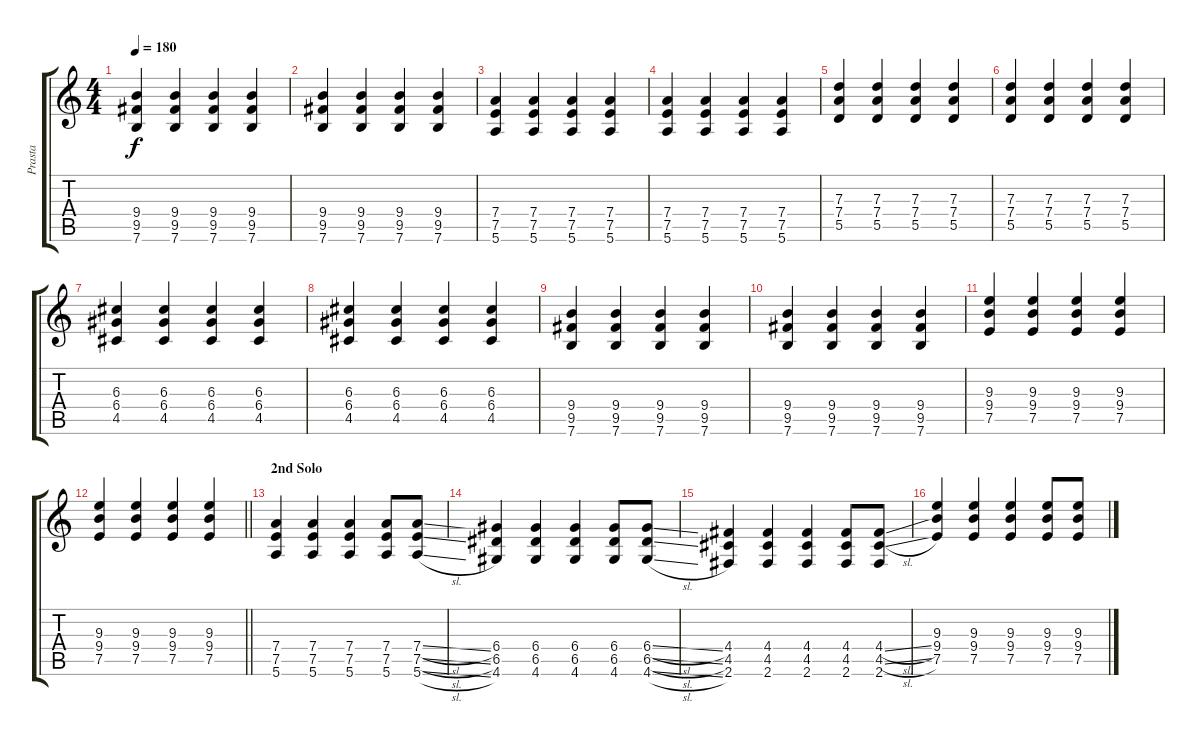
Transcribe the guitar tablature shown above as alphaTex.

\track ("Prasta" "Prasta") {instrument distortionguitar}
\staff {score tabs}
\tuning (E4 B3 G3 D3 A2 E2) {hide}
\ts (4 4)
\tempo 180
\clef g2
\ks c
(9.4 9.5 7.6).4{dy f} (9.4 9.5 7.6).4 (9.4 9.5 7.6).4 (9.4 9.5 7.6).4 |
(9.4 9.5 7.6).4 (9.4 9.5 7.6).4 (9.4 9.5 7.6).4 (9.4 9.5 7.6).4 |
(7.4 7.5 5.6).4 (7.4 7.5 5.6).4 (7.4 7.5 5.6).4 (7.4 7.5 5.6).4 |
(7.4 7.5 5.6).4 (7.4 7.5 5.6).4 (7.4 7.5 5.6).4 (7.4 7.5 5.6).4 |
(7.3 7.4 5.5).4 (7.3 7.4 5.5).4 (7.3 7.4 5.5).4 (7.3 7.4 5.5).4 |
(7.3 7.4 5.5).4 (7.3 7.4 5.5).4 (7.3 7.4 5.5).4 (7.3 7.4 5.5).4 |
(6.3 6.4 4.5).4 (6.3 6.4 4.5).4 (6.3 6.4 4.5).4 (6.3 6.4 4.5).4 |
(6.3 6.4 4.5).4 (6.3 6.4 4.5).4 (6.3 6.4 4.5).4 (6.3 6.4 4.5).4 |
(9.4 9.5 7.6).4 (9.4 9.5 7.6).4 (9.4 9.5 7.6).4 (9.4 9.5 7.6).4 |
(9.4 9.5 7.6).4 (9.4 9.5 7.6).4 (9.4 9.5 7.6).4 (9.4 9.5 7.6).4 |
(9.3 9.4 7.5).4 (9.3 9.4 7.5).4 (9.3 9.4 7.5).4 (9.3 9.4 7.5).4 |
\barLineRight lightlight
(9.3 9.4 7.5).4 (9.3 9.4 7.5).4 (9.3 9.4 7.5).4 (9.3 9.4 7.5).4 |
\section ("" "2nd Solo")
(7.4 7.5 5.6).4{instrument overdrivenguitar} (7.4 7.5 5.6).4 (7.4 7.5 5.6).4 (7.4 7.5 5.6).8 (7.4{sl} 7.5{sl} 5.6{sl}).8 |
(6.4 6.5 4.6).4 (6.4 6.5 4.6).4 (6.4 6.5 4.6).4 (6.4 6.5 4.6).8 (6.4{sl} 6.5{sl} 4.6{sl}).8 |
(4.4 4.5 2.6).4 (4.4 4.5 2.6).4 (4.4 4.5 2.6).4 (4.4 4.5 2.6).8 (4.4{sl} 4.5{sl} 2.6).8 |
(9.3 9.4 7.5).4 (9.3 9.4 7.5).4 (9.3 9.4 7.5).4 (9.3 9.4 7.5).8 (9.3{sl} 9.4{sl} 7.5{sl}).8
